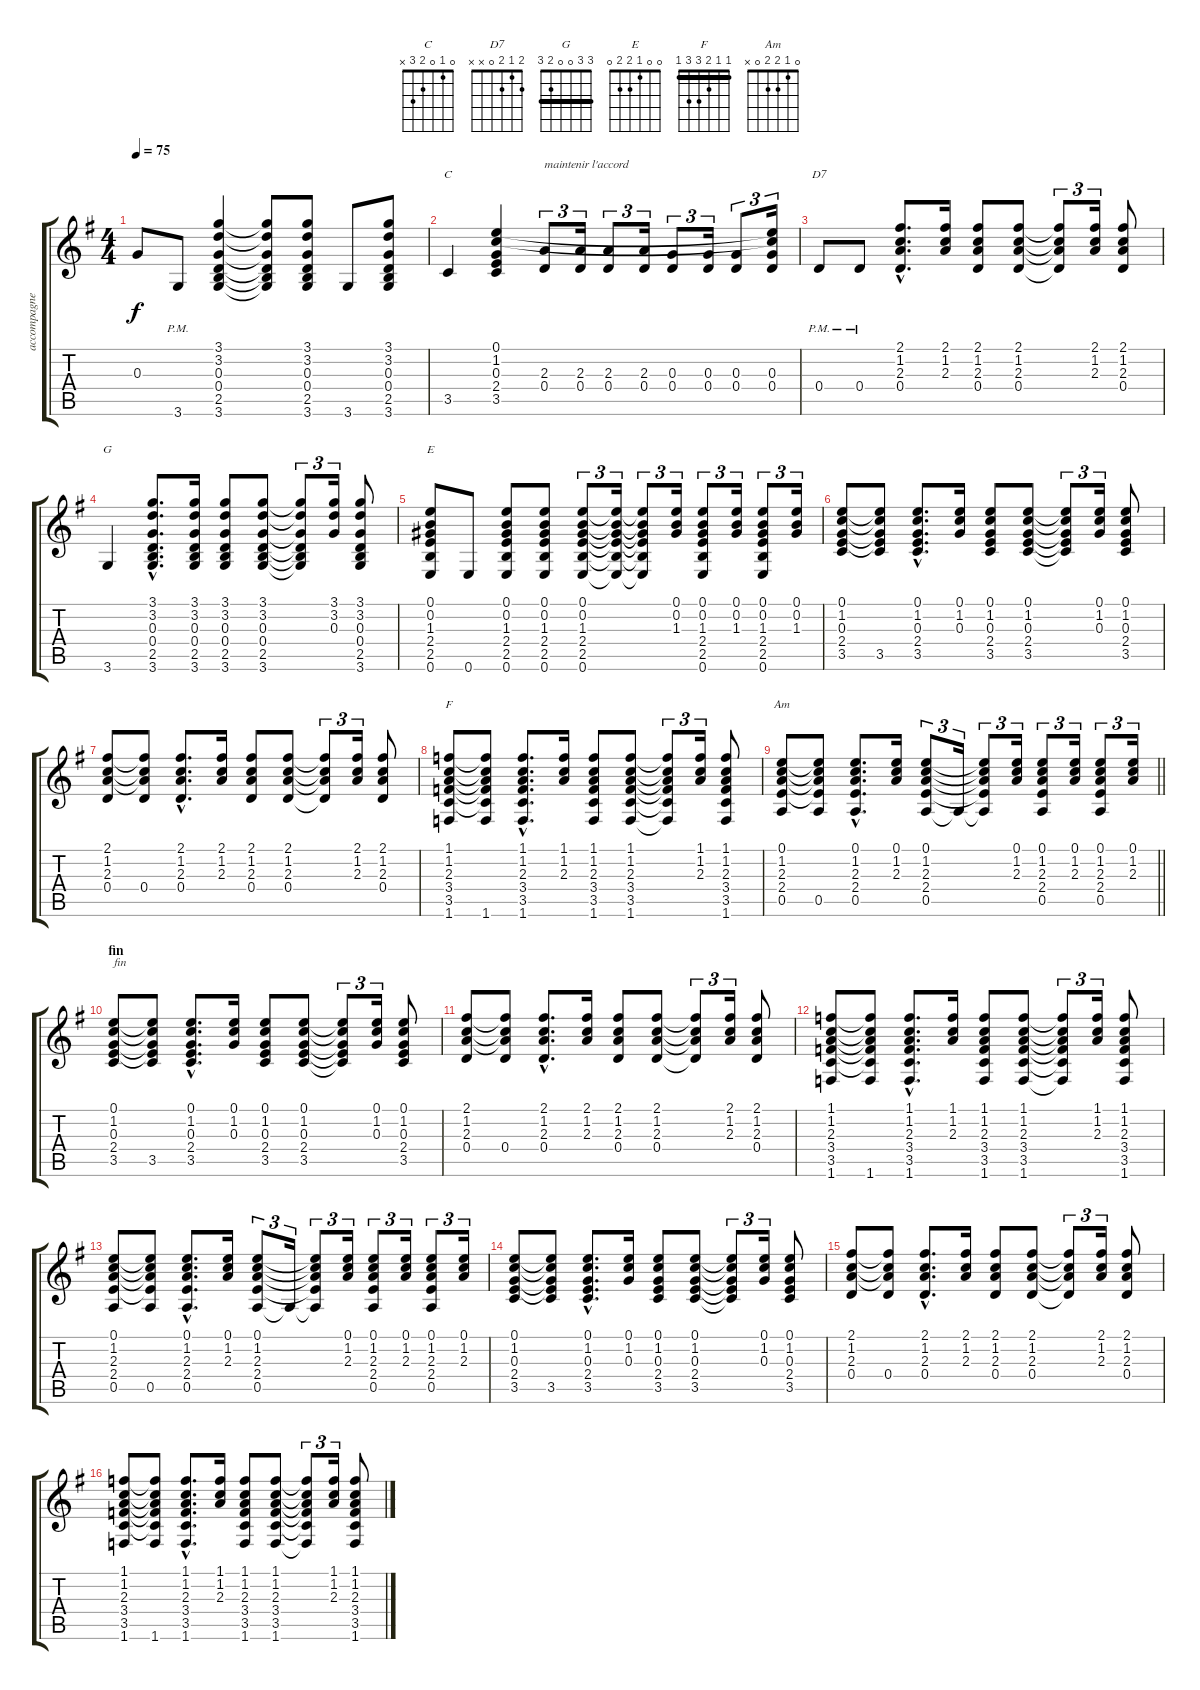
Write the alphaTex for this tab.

\track ("accompagnement" "accompagne") {instrument acousticguitarsteel}
\staff {score tabs}
\tuning (E4 B3 G3 D3 A2 E2) {hide}
\chord ("C" 0 1 0 2 3 x)
\chord ("D7" 2 1 2 0 x x)
\chord ("G" 3 3 0 0 2 3) {barre 3}
\chord ("E" 0 0 1 2 2 0)
\chord ("F" 1 1 2 3 3 1) {barre 1}
\chord ("Am" 0 1 2 2 0 x)
\ts (4 4)
\tempo 75
\clef g2
\ks g
0.3.8{dy f} 3.6{pm}.8 (3.1 3.2 0.3 0.4 2.5 3.6).4 (3.1{t} 3.2{t} 0.3{t} 0.4{t} 2.5{t} 3.6{t}).8 (3.1 3.2 0.3 0.4 2.5 3.6).8 3.6.8 (3.1 3.2 0.3 0.4 2.5 3.6).8 |
3.5.4{ch "C"} (0.1 1.2 0.3 2.4 3.5).4 (2.3 0.4).8{tu (3 2) txt "maintenir l'accord"} (2.3 0.4).16{tu (3 2)} (2.3 0.4).8{tu (3 2)} (2.3 0.4).16{tu (3 2)} (0.3 0.4).8{tu (3 2)} (0.3 0.4).16{tu (3 2)} (0.3 0.4).8{tu (3 2)} (0.1{t} 1.2{t} 0.3 0.4).16{tu (3 2)} |
0.4{pm}.8{ch "D7"} 0.4{pm}.8 (2.1{hac} 1.2{hac} 2.3{hac} 0.4{hac}).8{d} (2.1 1.2 2.3).16 (2.1 1.2 2.3 0.4).8 (2.1 1.2 2.3 0.4).8 (2.1{t} 1.2{t} 2.3{t} 0.4{t}).8{tu (3 2)} (2.1 1.2 2.3).16{tu (3 2)} (2.1 1.2 2.3 0.4).8 |
3.6.4{ch "G"} (3.1{hac} 3.2{hac} 0.3{hac} 0.4{hac} 2.5{hac} 3.6{hac}).8{d} (3.1 3.2 0.3 0.4 2.5 3.6).16 (3.1 3.2 0.3 0.4 2.5 3.6).8 (3.1 3.2 0.3 0.4 2.5 3.6).8 (3.1{t} 3.2{t} 0.3{t} 0.4{t} 2.5{t} 3.6{t}).8{tu (3 2)} (3.1 3.2 0.3).16{tu (3 2)} (3.1 3.2 0.3 0.4 2.5 3.6).8 |
(0.1 0.2 1.3 2.4 2.5 0.6).8{ch "E"} 0.6.8 (0.1 0.2 1.3 2.4 2.5 0.6).8 (0.1 0.2 1.3 2.4 2.5 0.6).8 (0.1 0.2 1.3 2.4 2.5 0.6).8{tu (3 2)} (0.1{t} 0.2{t} 1.3{t} 2.4{t} 2.5{t} 0.6{t}).16{tu (3 2)} (0.1{t} 0.2{t} 1.3{t} 2.4{t} 2.5{t} 0.6{t}).8{tu (3 2)} (0.1 0.2 1.3).16{tu (3 2)} (0.1 0.2 1.3 2.4 2.5 0.6).8{tu (3 2)} (0.1 0.2 1.3).16{tu (3 2)} (0.1 0.2 1.3 2.4 2.5 0.6).8{tu (3 2)} (0.1 0.2 1.3).16{tu (3 2)} |
(0.1 1.2 0.3 2.4 3.5).8 (0.1{t} 1.2{t} 0.3{t} 2.4{t} 3.5).8 (0.1{hac} 1.2{hac} 0.3{hac} 2.4{hac} 3.5{hac}).8{d} (0.1 1.2 0.3).16 (0.1 1.2 0.3 2.4 3.5).8 (0.1 1.2 0.3 2.4 3.5).8 (0.1{t} 1.2{t} 0.3{t} 2.4{t} 3.5{t}).8{tu (3 2)} (0.1 1.2 0.3).16{tu (3 2)} (0.1 1.2 0.3 2.4 3.5).8 |
(2.1 1.2 2.3 0.4).8 (2.1{t} 1.2{t} 2.3{t} 0.4).8 (2.1{hac} 1.2{hac} 2.3{hac} 0.4{hac}).8{d} (2.1 1.2 2.3).16 (2.1 1.2 2.3 0.4).8 (2.1 1.2 2.3 0.4).8 (2.1{t} 1.2{t} 2.3{t} 0.4{t}).8{tu (3 2)} (2.1 1.2 2.3).16{tu (3 2)} (2.1 1.2 2.3 0.4).8 |
(1.1 1.2 2.3 3.4 3.5 1.6).8{ch "F"} (1.1{t} 1.2{t} 2.3{t} 3.4{t} 3.5{t} 1.6).8 (1.1{hac} 1.2{hac} 2.3{hac} 3.4{hac} 3.5{hac} 1.6{hac}).8{d} (1.1 1.2 2.3).16 (1.1 1.2 2.3 3.4 3.5 1.6).8 (1.1 1.2 2.3 3.4 3.5 1.6).8 (1.1{t} 1.2{t} 2.3{t} 3.4{t} 3.5{t} 1.6{t}).8{tu (3 2)} (1.1 1.2 2.3).16{tu (3 2)} (1.1 1.2 2.3 3.4 3.5 1.6).8 |
\barLineRight lightlight
(0.1 1.2 2.3 2.4 0.5).8{ch "Am"} (0.1{t} 1.2{t} 2.3{t} 2.4{t} 0.5).8 (0.1{hac} 1.2{hac} 2.3{hac} 2.4{hac} 0.5{hac}).8{d} (0.1 1.2 2.3).16 (0.1 1.2 2.3 2.4 0.5).8{tu (3 2)} 0.5{t}.16{tu (3 2)} (0.1{t} 1.2{t} 2.3{t} 2.4{t} 0.5{t}).8{tu (3 2)} (0.1 1.2 2.3).16{tu (3 2)} (0.1 1.2 2.3 2.4 0.5).8{tu (3 2)} (0.1 1.2 2.3).16{tu (3 2)} (0.1 1.2 2.3 2.4 0.5).8{tu (3 2)} (0.1 1.2 2.3).16{tu (3 2)} |
\section ("" "fin")
(0.1 1.2 0.3 2.4 3.5).8{txt "fin"} (0.1{t} 1.2{t} 0.3{t} 2.4{t} 3.5).8 (0.1{hac} 1.2{hac} 0.3{hac} 2.4{hac} 3.5{hac}).8{d} (0.1 1.2 0.3).16 (0.1 1.2 0.3 2.4 3.5).8 (0.1 1.2 0.3 2.4 3.5).8 (0.1{t} 1.2{t} 0.3{t} 2.4{t} 3.5{t}).8{tu (3 2)} (0.1 1.2 0.3).16{tu (3 2)} (0.1 1.2 0.3 2.4 3.5).8 |
(2.1 1.2 2.3 0.4).8 (2.1{t} 1.2{t} 2.3{t} 0.4).8 (2.1{hac} 1.2{hac} 2.3{hac} 0.4{hac}).8{d} (2.1 1.2 2.3).16 (2.1 1.2 2.3 0.4).8 (2.1 1.2 2.3 0.4).8 (2.1{t} 1.2{t} 2.3{t} 0.4{t}).8{tu (3 2)} (2.1 1.2 2.3).16{tu (3 2)} (2.1 1.2 2.3 0.4).8 |
(1.1 1.2 2.3 3.4 3.5 1.6).8 (1.1{t} 1.2{t} 2.3{t} 3.4{t} 3.5{t} 1.6).8 (1.1{hac} 1.2{hac} 2.3{hac} 3.4{hac} 3.5{hac} 1.6{hac}).8{d} (1.1 1.2 2.3).16 (1.1 1.2 2.3 3.4 3.5 1.6).8 (1.1 1.2 2.3 3.4 3.5 1.6).8 (1.1{t} 1.2{t} 2.3{t} 3.4{t} 3.5{t} 1.6{t}).8{tu (3 2)} (1.1 1.2 2.3).16{tu (3 2)} (1.1 1.2 2.3 3.4 3.5 1.6).8 |
(0.1 1.2 2.3 2.4 0.5).8 (0.1{t} 1.2{t} 2.3{t} 2.4{t} 0.5).8 (0.1{hac} 1.2{hac} 2.3{hac} 2.4{hac} 0.5{hac}).8{d} (0.1 1.2 2.3).16 (0.1 1.2 2.3 2.4 0.5).8{tu (3 2)} 0.5{t}.16{tu (3 2)} (0.1{t} 1.2{t} 2.3{t} 2.4{t} 0.5{t}).8{tu (3 2)} (0.1 1.2 2.3).16{tu (3 2)} (0.1 1.2 2.3 2.4 0.5).8{tu (3 2)} (0.1 1.2 2.3).16{tu (3 2)} (0.1 1.2 2.3 2.4 0.5).8{tu (3 2)} (0.1 1.2 2.3).16{tu (3 2)} |
(0.1 1.2 0.3 2.4 3.5).8 (0.1{t} 1.2{t} 0.3{t} 2.4{t} 3.5).8 (0.1{hac} 1.2{hac} 0.3{hac} 2.4{hac} 3.5{hac}).8{d} (0.1 1.2 0.3).16 (0.1 1.2 0.3 2.4 3.5).8 (0.1 1.2 0.3 2.4 3.5).8 (0.1{t} 1.2{t} 0.3{t} 2.4{t} 3.5{t}).8{tu (3 2)} (0.1 1.2 0.3).16{tu (3 2)} (0.1 1.2 0.3 2.4 3.5).8 |
(2.1 1.2 2.3 0.4).8 (2.1{t} 1.2{t} 2.3{t} 0.4).8 (2.1{hac} 1.2{hac} 2.3{hac} 0.4{hac}).8{d} (2.1 1.2 2.3).16 (2.1 1.2 2.3 0.4).8 (2.1 1.2 2.3 0.4).8 (2.1{t} 1.2{t} 2.3{t} 0.4{t}).8{tu (3 2)} (2.1 1.2 2.3).16{tu (3 2)} (2.1 1.2 2.3 0.4).8 |
(1.1 1.2 2.3 3.4 3.5 1.6).8 (1.1{t} 1.2{t} 2.3{t} 3.4{t} 3.5{t} 1.6).8 (1.1{hac} 1.2{hac} 2.3{hac} 3.4{hac} 3.5{hac} 1.6{hac}).8{d} (1.1 1.2 2.3).16 (1.1 1.2 2.3 3.4 3.5 1.6).8 (1.1 1.2 2.3 3.4 3.5 1.6).8 (1.1{t} 1.2{t} 2.3{t} 3.4{t} 3.5{t} 1.6{t}).8{tu (3 2)} (1.1 1.2 2.3).16{tu (3 2)} (1.1 1.2 2.3 3.4 3.5 1.6).8
